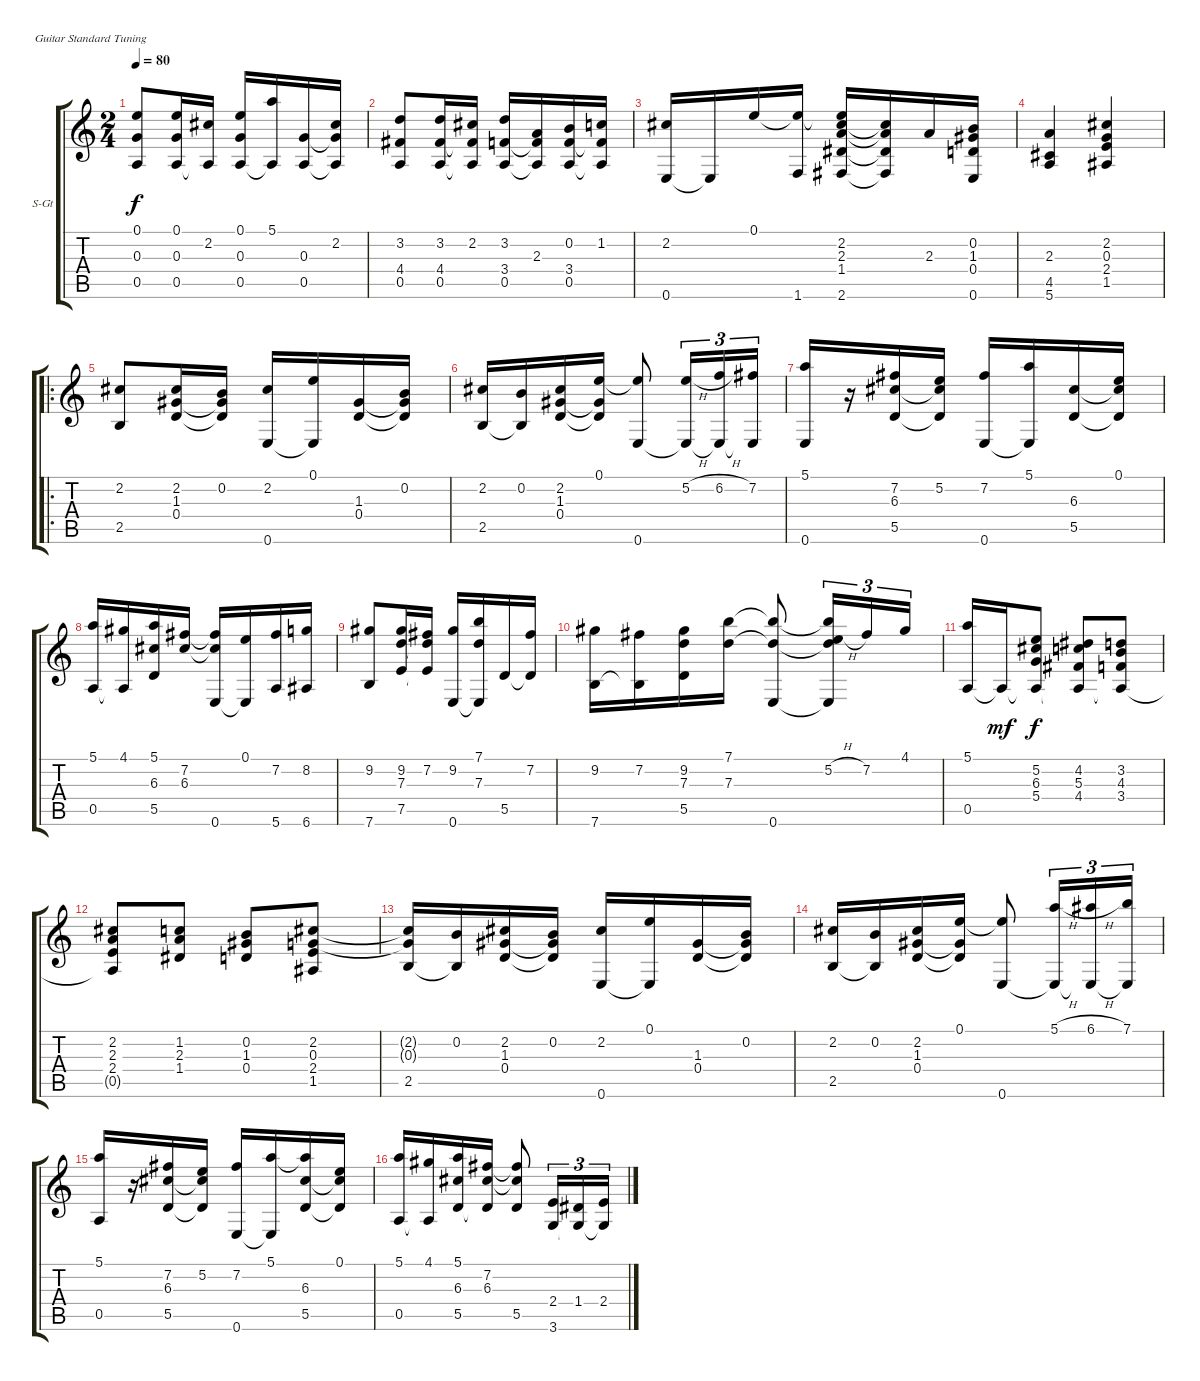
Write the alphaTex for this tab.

\bracketExtendMode groupsimilarinstruments
\firstSystemTrackNameOrientation horizontal
\otherSystemsTrackNameOrientation horizontal
\track ("Track 1" "S-Gt") {instrument honkytonkpiano}
\staff {score tabs}
\tuning (E4 B3 G3 D3 A2 E2)
\displaytranspose 12
\ts (2 4)
\tempo 80
\clef g2
\ks c
(0.1 0.3 0.5).8{dy f} (0.1 0.3 0.5).16 (2.2 0.5{t}).16 (0.1 0.3 0.5).16 (5.1 0.5{t}).16 (0.3 0.5).16 (2.2 0.3{t} 0.5{t}).16 |
(3.2 4.4 0.5).8 (3.2 4.4 0.5).16 (2.2 4.4{t} 0.5{t}).16 (3.2 3.4 0.5).16 (2.3 3.4{t} 0.5{t}).16 (0.2 3.4 0.5).16 (1.2 3.4{t} 0.5{t}).16 |
(2.2 0.6).16 0.6{t}.16 0.1.16 (1.6 0.1{t}).16 (0.1{t} 2.2 2.3 1.4 2.6).16 (2.2{t} 2.3{t} 1.4{t} 2.6{t}).16 2.3.16 (0.2 1.3 0.4 0.6).16 |
(2.3 4.5 5.6).4 (2.2 0.3 2.4 1.5).4 |
\ro
(2.2 2.5).8 (2.2 1.3 0.4).16 (0.2 1.3{t} 0.4{t}).16 (2.2 0.6).16 (0.1 0.6{t}).16 (1.3 0.4).16 (0.2 1.3{t} 0.4{t}).16 |
(2.2 2.5).16 (0.2 2.5{t}).16 (2.2 1.3 0.4).16 (0.1 1.3{t} 0.4{t}).16 (0.1{t} 0.6).8 (5.2{h} 0.6{t}).16{tu (3 2)} (6.2{h} 0.6{t}).16{tu (3 2)} (7.2 0.6{t}).16{tu (3 2)} |
(5.1 0.6).16 r.16 (7.2 6.3 5.5).16 (5.2 6.3{t} 5.5{t}).16 (7.2 0.6).16 (5.1 0.6{t}).16 (6.3 5.5).16 (0.1 6.3{t} 5.5{t}).16 |
(5.1 0.5).16 (4.1 0.5{t}).16 (5.1 6.3 5.5).16 (7.2 6.3).16 (7.2{t} 6.3{t} 0.6).16 (0.1 0.6{t}).16 (7.2 5.6).16 (8.2 6.6).16 |
(9.2 7.6).8 (9.2 7.3 7.5).16 (7.2 7.3{t} 7.5{t}).16 (9.2 0.6).16 (7.1 7.3 0.6{t}).16 5.5.16 (7.2 5.5{t}).16 |
(9.2 7.6).16 (7.2 7.6{t}).16 (9.2 7.3 5.5).16 (7.1 7.3).16 (7.1{t} 7.3{t} 0.6).8 (7.1{t} 5.2{h} 7.3{t} 0.6{t}).16{tu (3 2)} 7.2.16{tu (3 2)} 4.1.16{tu (3 2)} |
(5.1 0.5).16 0.5{t}.16{dy mf} (5.2 6.3 5.4 0.5{t}).8{dy f} (4.2 5.3 4.4 0.5{t}).8 (3.2 4.3 3.4 0.5{t}).8 |
(2.2 2.3 2.4 0.5{t}).8 (1.2 2.3 1.4).8 (0.2 1.3 0.4).8 (2.2 0.3 2.4 1.5).8 |
(2.2{t} 0.3{t} 2.5).16 (0.2 2.5{t}).16 (2.2 1.3 0.4).16 (0.2 1.3{t} 0.4{t}).16 (2.2 0.6).16 (0.1 0.6{t}).16 (1.3 0.4).16 (0.2 1.3{t} 0.4{t}).16 |
(2.2 2.5).16 (0.2 2.5{t}).16 (2.2 1.3 0.4).16 (0.1 1.3{t} 0.4{t}).16 (0.1{t} 0.6).8 (5.1{h} 0.6{t}).16{tu (3 2)} (6.1{h} 0.6{t}).16{tu (3 2)} (7.1 0.6{t}).16{tu (3 2)} |
(5.1 0.5).16 r.16 (7.2 6.3 5.5).16 (5.2 6.3{t} 5.5{t}).16 (7.2 0.6).16 (5.1 0.6{t}).16 (5.1{t} 6.3 5.5).16 (0.1 6.3{t} 5.5{t}).16 |
(5.1 0.5).16 (4.1 0.5{t}).16 (5.1 6.3 5.5).16 (7.2 6.3 5.5{t}).16 (7.2{t} 6.3{t} 5.5).8 (2.4 3.6).16{tu (3 2)} (1.4 3.6{t}).16{tu (3 2)} (2.4 3.6{t}).16{tu (3 2)}
